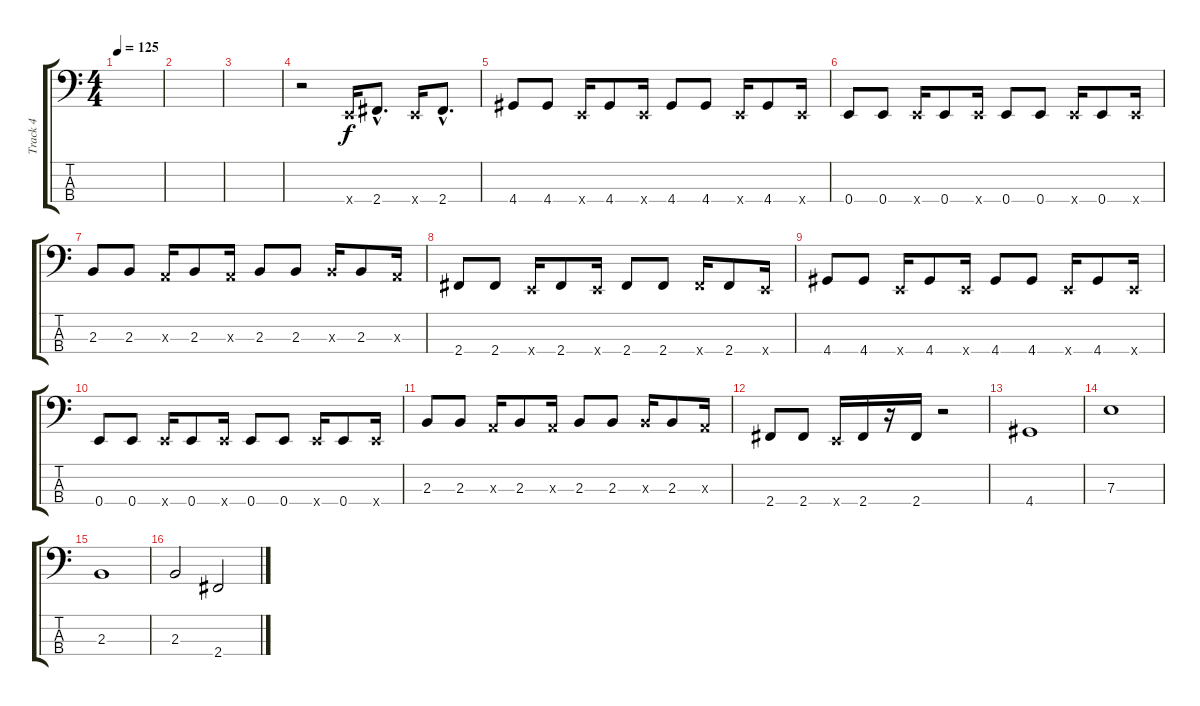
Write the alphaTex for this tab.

\track ("Track 4" "Track 4") {instrument electricbasspick}
\staff {score tabs}
\tuning (G2 D2 A1 E1) {hide}
\ts (4 4)
\tempo 125
\clef f4
\ks c
|
|
|
r.2 0.4{x}.16 2.4{hac}.8{d} 0.4{x}.16 2.4{hac}.8{d} |
4.4.8 4.4.8 0.4{x}.16 4.4.8 0.4{x}.16 4.4.8 4.4.8 0.4{x}.16 4.4.8 0.4{x}.16 |
0.4.8 0.4.8 0.4{x}.16 0.4.8 0.4{x}.16 0.4.8 0.4.8 0.4{x}.16 0.4.8 0.4{x}.16 |
2.3.8 2.3.8 0.3{x}.16 2.3.8 0.3{x}.16 2.3.8 2.3.8 2.3{x}.16 2.3.8 0.3{x}.16 |
2.4.8 2.4.8 0.4{x}.16 2.4.8 0.4{x}.16 2.4.8 2.4.8 2.4{x}.16 2.4.8 0.4{x}.16 |
4.4.8 4.4.8 0.4{x}.16 4.4.8 0.4{x}.16 4.4.8 4.4.8 0.4{x}.16 4.4.8 0.4{x}.16 |
0.4.8 0.4.8 0.4{x}.16 0.4.8 0.4{x}.16 0.4.8 0.4.8 0.4{x}.16 0.4.8 0.4{x}.16 |
2.3.8 2.3.8 0.3{x}.16 2.3.8 0.3{x}.16 2.3.8 2.3.8 2.3{x}.16 2.3.8 0.3{x}.16 |
2.4.8 2.4.8 0.4{x}.16 2.4.16 r.16 2.4.16 r.2 |
4.4.1 |
7.3.1 |
2.3.1 |
2.3.2 2.4.2
